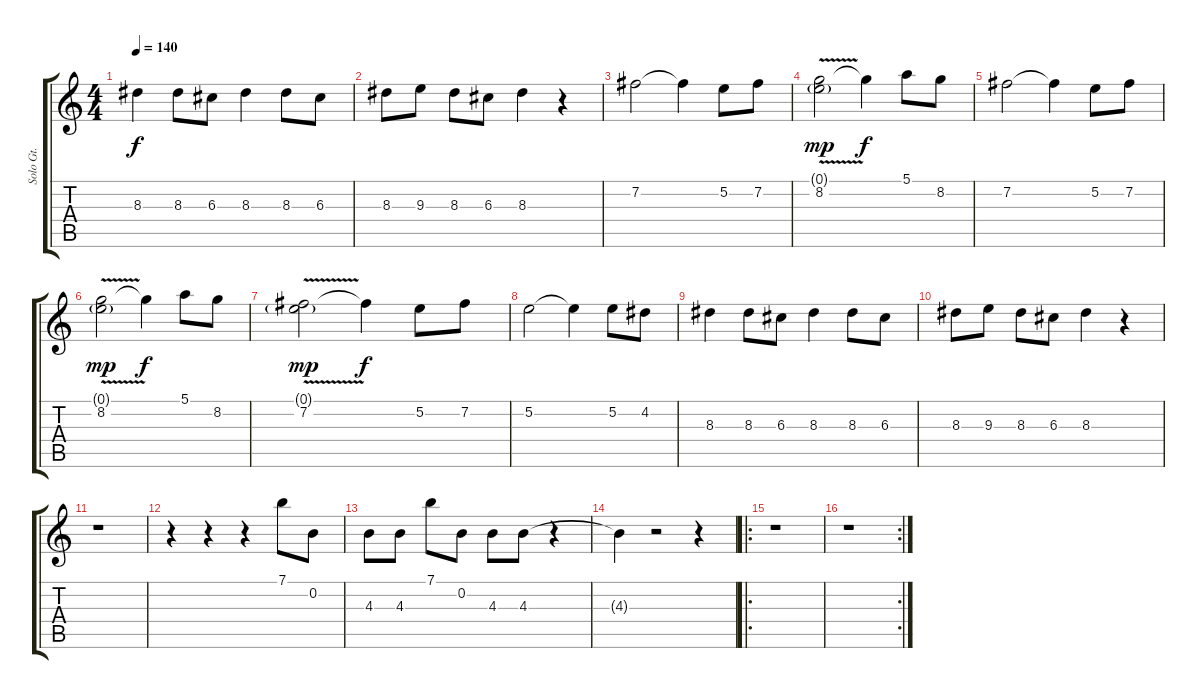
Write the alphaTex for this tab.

\track ("Solo Gt." "Solo Gt.") {instrument distortionguitar}
\staff {score tabs}
\tuning (E4 B3 G3 D3 A2 E2) {hide}
\ts (4 4)
\tempo 140
\clef g2
\ks c
8.3.4{dy f volume 13 instrument overdrivenguitar} 8.3.8 6.3.8 8.3.4 8.3.8 6.3.8 |
8.3.8 9.3.8 8.3.8 6.3.8 8.3.4 r.4 |
7.2.2{volume 11 instrument distortionguitar} 7.2{t}.4 5.2.8 7.2.8 |
(0.1{v g} 8.2).2{dy mp} 8.2{t}.4{dy f} 5.1.8 8.2.8 |
7.2.2 7.2{t}.4 5.2.8 7.2.8 |
(0.1{v g} 8.2).2{dy mp} 8.2{t}.4{dy f} 5.1.8 8.2.8 |
(0.1{v g} 7.2).2{dy mp} 7.2{t}.4{dy f} 5.2.8 7.2.8 |
5.2.2 5.2{t}.4 5.2.8 4.2.8 |
8.3.4{volume 13 instrument overdrivenguitar} 8.3.8 6.3.8 8.3.4 8.3.8 6.3.8 |
8.3.8 9.3.8 8.3.8 6.3.8 8.3.4 r.4 |
r.1 |
r.4 r.4 r.4 7.1.8{volume 12 instrument distortionguitar} 0.2.8 |
4.3.8 4.3.8 7.1.8 0.2.8 4.3.8 4.3.8 r.4 |
4.3{t}.4 r.2 r.4 |
\ro
r.1 |
\rc 2
r.1
